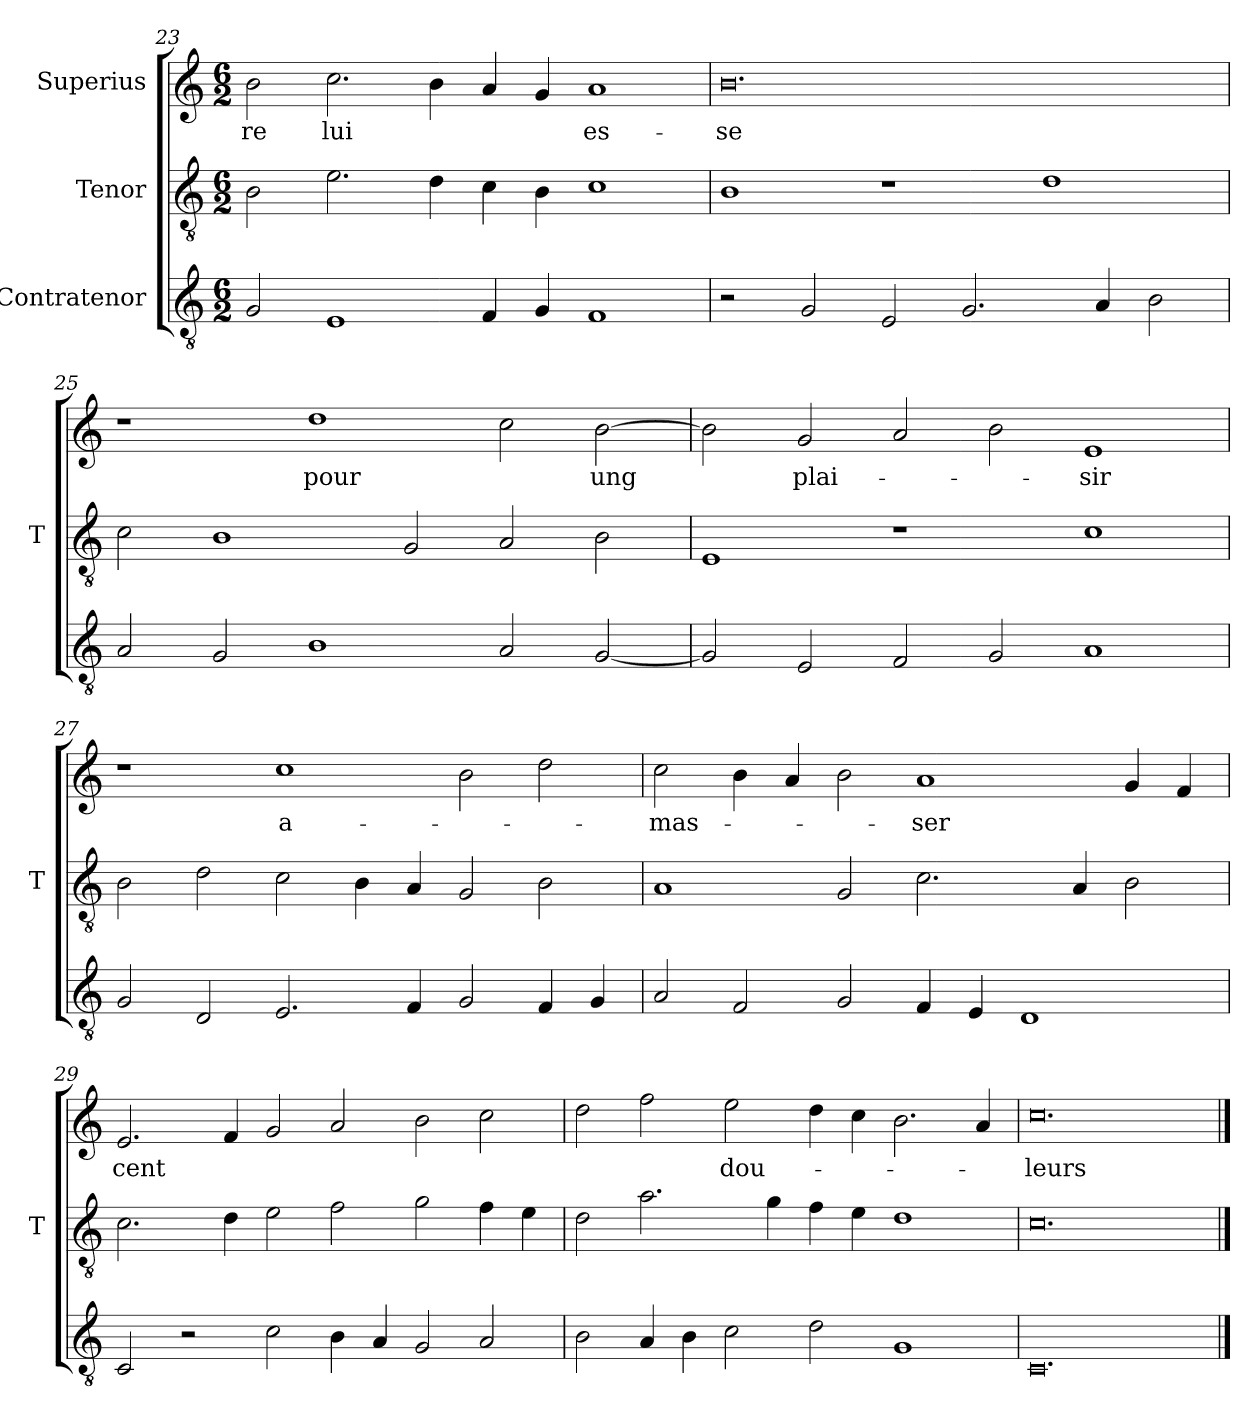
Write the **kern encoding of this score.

**kern	**kern	**kern	**text
*part3	*part2	*part1	*part1
*staff3	*staff2	*staff1	*staff1
*I"Contratenor	*I"Tenor	*I"Superius	*
*	*I'T	*	*
*clefGv2	*clefGv2	*clefG2	*
*M6/2	*M6/2	*M6/2	*
=23	=23	=23	=23
2G	2B	2b	-re
1E	2.e	2.cc	-lui
.	4d	4b	.
4F	4c	4a	.
4G	4B	4g	.
1F	1c	1a	es-
=24	=24	=24	=24
2r	1B	0.b	-se
2G	.	.	.
2E	1r	.	.
2.G	.	.	.
.	1d	.	.
4A	.	.	.
2B	.	.	.
=25	=25	=25	=25
2A	2c	1r	.
2G	1B	.	.
1B	.	1dd	-pour
.	2G	.	.
2A	2A	2cc	.
[2G	2B	[2b	-ung
=26	=26	=26	=26
2G]	1E	2b]	.
2E	.	2g	plai-
2F	1r	2a	.
2G	.	2b	.
1A	1c	1e	-sir
=27	=27	=27	=27
2G	2B	1r	.
2D	2d	.	.
2.E	2c	1cc	a-
.	4B	.	.
4F	4A	.	.
2G	2G	2b	.
4F	2B	2dd	.
4G	.	.	.
=28	=28	=28	=28
2A	1A	2cc	-mas-
2F	.	4b	.
.	.	4a	.
2G	2G	2b	.
4F	2.c	1a	-ser
4E	.	.	.
1D	.	.	.
.	4A	.	.
.	2B	4g	.
.	.	4f	.
=29	=29	=29	=29
2C	2.c	2.e	-cent
2r	.	.	.
.	4d	4f	.
2c	2e	2g	.
4B	2f	2a	.
4A	.	.	.
2G	2g	2b	.
2A	4f	2cc	.
.	4e	.	.
=30	=30	=30	=30
2B	2d	2dd	.
4A	2.a	2ff	.
4B	.	.	.
2c	.	2ee	dou-
.	4g	.	.
2d	4f	4dd	.
.	4e	4cc	.
1G	1d	2.b	.
.	.	4a	.
=31	=31	=31	=31
0.C	0.c	0.cc	-leurs
==	==	==	==
*-	*-	*-	*-
